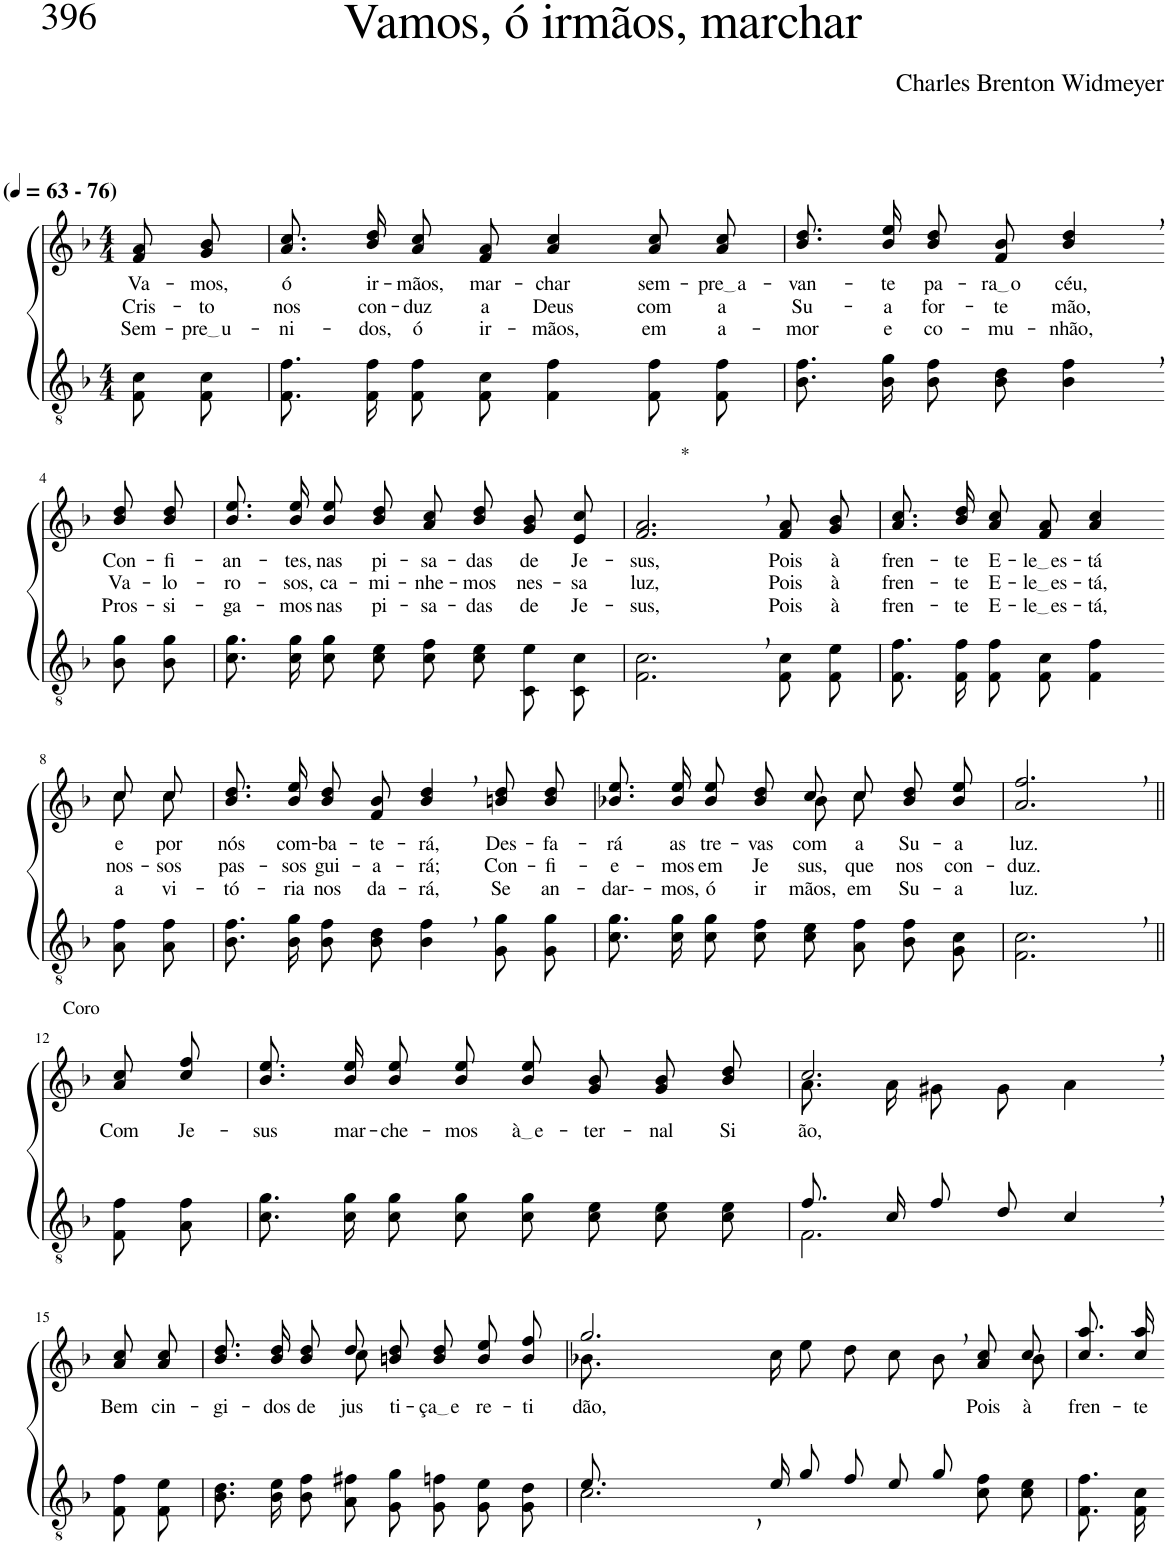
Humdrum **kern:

**kern	**kern	**text	**text	**text
*part2	*part1	*part1	*part1	*part1
*staff2	*staff1	*staff1	*staff1	*staff1
*I"Parte III e IV	*I"Parte I e II	*	*	*
*clefGv2	*clefG2	*	*	*
*Trd4c7	*Trd4c7	*	*	*
*k[b-]	*k[b-]	*	*	*
*M4/4	*M4/4	*	*	*
*MM63	*MM63	*	*	*
=1	=1	=1	=1	=1
!	!LO:TX:a:B:t=(	!	!	!
!	!LO:TX:a:B:t=- 76)	!	!	!
!	!	!LO:LY:b	!LO:LY:b	!LO:LY:b
8F/ 8c/L	8f/ 8a/L	Va-	Cris-	Sem-
!	!	!LO:LY:b	!LO:LY:b	!LO:LY:b
8F/ 8c/J	8g/ 8b-/J	-mos,	-to	pre u
=2	=2	=2	=2	=2
!	!	!LO:LY:b	!LO:LY:b	!LO:LY:b
8.F\ 8.f\L	8.a\ 8.cc\L	ó	nos	-ni-
!	!	!LO:LY:b	!LO:LY:b	!LO:LY:b
16F\ 16f\Jk	16b-\ 16dd\Jk	ir-	con-	-dos,
!	!	!LO:LY:b	!LO:LY:b	!LO:LY:b
8F/ 8f/L	8a/ 8cc/L	-mãos,	-duz	ó
!	!	!LO:LY:b	!LO:LY:b	!LO:LY:b
8F/ 8c/J	8f/ 8a/J	mar-	a	ir-
!	!	!LO:LY:b	!LO:LY:b	!LO:LY:b
4F\ 4f\	4a/ 4cc/	-char	Deus	-mãos,
!	!	!LO:LY:b	!LO:LY:b	!LO:LY:b
8F\ 8f\L	8a\ 8cc\L	sem-	com	em
!	!	!LO:LY:b	!LO:LY:b	!LO:LY:b
8F\ 8f\J	8a\ 8cc\J	pre a	a	a-
=3	=3	=3	=3	=3
!	!	!LO:LY:b	!LO:LY:b	!LO:LY:b
8.B-\ 8.f\L	8.b-\ 8.dd\L	-van-	Su-	-mor
!	!	!LO:LY:b	!LO:LY:b	!LO:LY:b
16B-\ 16g\Jk	16b-\ 16ee\Jk	-te	-a	e
!	!	!LO:LY:b	!LO:LY:b	!LO:LY:b
8B-\ 8f\L	8b-\ 8dd\L	pa-	for-	co-
!	!	!LO:LY:b	!LO:LY:b	!LO:LY:b
8B-\ 8d\J	8f\ 8b-\J	ra o	-te	-mu-
!	!	!LO:LY:b	!LO:LY:b	!LO:LY:b
4B-\, 4f\,	4b-/, 4dd/,	céu,	mão,	-nhão,
!!LO:LB:g=z
=4-	=4-	=4-	=4-	=4-
!	!	!LO:LY:b	!LO:LY:b	!LO:LY:b
8B-\ 8g\L	8b-\ 8dd\L	Con-	Va-	Pros-
!	!	!LO:LY:b	!LO:LY:b	!LO:LY:b
8B-\ 8g\J	8b-\ 8dd\J	-fi-	-lo-	-si-
=5	=5	=5	=5	=5
!	!	!LO:LY:b	!LO:LY:b	!LO:LY:b
8.c\ 8.g\L	8.b-\ 8.ee\L	-an-	-ro-	-ga-
!	!	!LO:LY:b	!LO:LY:b	!LO:LY:b
16c\ 16g\Jk	16b-\ 16ee\Jk	-tes,	-sos,	-mos
!	!	!LO:LY:b	!LO:LY:b	!LO:LY:b
8c\ 8g\L	8b-\ 8ee\L	nas	ca-	nas
!	!	!LO:LY:b	!LO:LY:b	!LO:LY:b
8c\ 8e\J	8b-\ 8dd\J	pi-	-mi-	pi-
!	!	!LO:LY:b	!LO:LY:b	!LO:LY:b
8c\ 8f\L	8a\ 8cc\L	-sa-	-nhe-	-sa-
!	!	!LO:LY:b	!LO:LY:b	!LO:LY:b
8c\ 8e\J	8b-\ 8dd\J	-das	-mos	-das
!	!	!LO:LY:b	!LO:LY:b	!LO:LY:b
8C/ 8e/L	8g/ 8b-/L	de	nes-	de
!	!	!LO:LY:b	!LO:LY:b	!LO:LY:b
8C/ 8c/J	8e/ 8cc/J	Je-	-sa	Je-
=6	=6	=6	=6	=6
!	!LO:TX:a:t=*	!	!	!
!	!	!LO:LY:b	!LO:LY:b	!LO:LY:b
2.F\, 2.c\,	2.f/, 2.a/,	-sus,	luz,	-sus,
!	!	!LO:LY:b	!LO:LY:b	!LO:LY:b
8F\ 8c\L	8f/ 8a/L	Pois	Pois	Pois
!	!	!LO:LY:b	!LO:LY:b	!LO:LY:b
8F\ 8e\J	8g/ 8b-/J	à	à	à
=7	=7	=7	=7	=7
!	!	!LO:LY:b	!LO:LY:b	!LO:LY:b
8.F\ 8.f\L	8.a\ 8.cc\L	fren-	fren-	fren-
!	!	!LO:LY:b	!LO:LY:b	!LO:LY:b
16F\ 16f\Jk	16b-\ 16dd\Jk	-te	-te	-te
!	!	!LO:LY:b	!LO:LY:b	!LO:LY:b
8F/ 8f/L	8a/ 8cc/L	E-	E-	E-
!	!	!LO:LY:b	!LO:LY:b	!LO:LY:b
8F/ 8c/J	8f/ 8a/J	le es	le es	le es
!	!	!LO:LY:b	!LO:LY:b	!LO:LY:b
4F\ 4f\	4a/ 4cc/	-tá	-tá,	-tá,
!!LO:LB:g=z
=8-	=8-	=8-	=8-	=8-
!	!	!LO:LY:b	!LO:LY:b	!LO:LY:b
*	*^	*	*	*
8A\ 8f\L	8cc\L	8cc/L	e	nos-	a
!	!	!	!LO:LY:b	!LO:LY:b	!LO:LY:b
8A\ 8f\J	8cc\J	8cc/J	por	-sos	vi-
=9	=9	=9	=9	=9	=9
!	!	!	!LO:LY:b	!LO:LY:b	!LO:LY:b
*	*v	*v	*	*	*
8.B-\ 8.f\L	8.b-\ 8.dd\L	nós	pas-	-tó-
!	!	!LO:LY:b	!LO:LY:b	!LO:LY:b
16B-\ 16g\Jk	16b-\ 16ee\Jk	com-	-sos	-ria
!	!	!LO:LY:b	!LO:LY:b	!LO:LY:b
8B-\ 8f\L	8b-\ 8dd\L	-ba-	gui-	nos
!	!	!LO:LY:b	!LO:LY:b	!LO:LY:b
8B-\ 8d\J	8f\ 8b-\J	-te-	-a-	da-
!	!	!LO:LY:b	!LO:LY:b	!LO:LY:b
4B-\, 4f\,	4b-/, 4dd/,	-rá,	-rá;	-rá,
!	!	!LO:LY:b	!LO:LY:b	!LO:LY:b
8G\ 8g\L	8bn\ 8dd\L	Des-	Con-	Se
!	!	!LO:LY:b	!LO:LY:b	!LO:LY:b
8G\ 8g\J	8b\ 8dd\J	-fa-	-fi-	an-
=10	=10	=10	=10	=10
!	!	!LO:LY:b	!LO:LY:b	!LO:LY:b
*	*^	*	*	*
8.c\ 8.g\L	8.b-X\ 8.ee\L	2ryy	-rá	-e-	-dar--
!	!	!	!LO:LY:b	!LO:LY:b	!LO:LY:b
16c\ 16g\Jk	16b-\ 16ee\Jk	.	as	-mos	-mos,
!	!	!	!LO:LY:b	!LO:LY:b	!LO:LY:b
8c\ 8g\L	8b-\ 8ee\L	.	tre-	em	ó
!	!	!	!LO:LY:b	!LO:LY:b	!LO:LY:b
8c\ 8f\J	8b-\ 8dd\J	.	-vas	Je-	ir-
!	!	!	!LO:LY:b	!LO:LY:b	!LO:LY:b
8c\ 8e\L	8cc/L	8b-\L	com	-sus,	-mãos,
!	!	!	!LO:LY:b	!LO:LY:b	!LO:LY:b
8A\ 8f\J	8cc/J	8cc\J	a	que	em
!	!	!	!LO:LY:b	!LO:LY:b	!LO:LY:b
8B-\ 8f\L	8b-\ 8dd\L	4ryy	Su-	nos	Su-
!	!	!	!LO:LY:b	!LO:LY:b	!LO:LY:b
8G\ 8c\J	8b-\ 8ee\J	.	-a	con-	-a
*	*v	*v	*	*	*
=11	=11	=11	=11	=11
!	!	!LO:LY:b	!LO:LY:b	!LO:LY:b
2.F\, 2.c\,	2.a/, 2.ff/,	luz.	-duz.	luz.
!!LO:LB:g=z
=12||	=12||	=12||	=12||	=12||
!	!LO:TX:a:t=Coro	!	!	!
!	!	!LO:LY:b	!	!
8F\ 8f\L	8a\ 8cc\L	Com	.	.
!	!	!LO:LY:b	!	!
8A\ 8f\J	8cc\ 8ff\J	Je-	.	.
=13	=13	=13	=13	=13
!	!	!LO:LY:b	!	!
8.c\ 8.g\L	8.b-\ 8.ee\L	-sus	.	.
!	!	!LO:LY:b	!	!
16c\ 16g\Jk	16b-\ 16ee\Jk	mar-	.	.
!	!	!LO:LY:b	!	!
8c\ 8g\L	8b-\ 8ee\L	-che-	.	.
!	!	!LO:LY:b	!	!
8c\ 8g\J	8b-\ 8ee\J	-mos	.	.
!	!	!LO:LY:b	!	!
8c\ 8g\L	8b-\ 8ee\L	à e	.	.
!	!	!LO:LY:b	!	!
8c\ 8e\J	8g\ 8b-\J	-ter-	.	.
!	!	!LO:LY:b	!	!
8c\ 8e\L	8g\ 8b-\L	-nal	.	.
!	!	!LO:LY:b	!	!
8c\ 8e\J	8b-\ 8dd\J	Si-	.	.
=14	=14	=14	=14	=14
*^	*^	*	*	*
!	!	!	!	!LO:LY:b	!	!
8.f/L	2.F\	2.cc,/	8.a\L	-ão,	.	.
16c/Jk	.	.	16a\Jk	.	.	.
8f/L	.	.	8g#X\L	.	.	.
8d/J	.	.	8g#\J	.	.	.
4c,/	.	.	4a\	.	.	.
*v	*v	*	*	*	*	*
!!LO:LB:g=z
=15-	=15-	=15-	=15-	=15-	=15-
!	!	!	!LO:LY:b	!	!
*	*v	*v	*	*	*
8F\ 8f\L	8a\ 8cc\L	Bem	.	.
!	!	!LO:LY:b	!	!
8F\ 8e\J	8a\ 8cc\J	cin-	.	.
=16	=16	=16	=16	=16
!	!	!LO:LY:b	!	!
*	*^	*	*	*
8.B-\ 8.d\L	8.b-\ 8.dd\L	4.ryy	-gi-	.	.
!	!	!	!LO:LY:b	!	!
16B-\ 16e\Jk	16b-\ 16dd\Jk	.	-dos	.	.
!	!	!	!LO:LY:b	!	!
8B-\ 8f\L	8b-\ 8dd\L	.	de	.	.
!	!	!	!LO:LY:b	!	!
8A\ 8f#X\J	8dd\J	8cc\	jus-	.	.
!	!	!	!LO:LY:b	!	!
8G\ 8g\L	8bn\ 8dd\L	2ryy	-ti-	.	.
!	!	!	!LO:LY:b	!	!
8G\ 8fn\J	8b\ 8dd\J	.	ça e	.	.
!	!	!	!LO:LY:b	!	!
8G\ 8e\L	8b\ 8ee\L	.	re-	.	.
!	!	!	!LO:LY:b	!	!
8G\ 8d\J	8b\ 8ff\J	.	-ti-	.	.
=17	=17	=17	=17	=17	=17
*^	*	*	*	*	*
!	!	!	!	!LO:LY:b	!	!
8.e,/L	2.c\	2.gg,/	8.b-X\L	-dão,	.	.
16e/Jk	.	.	16cc\Jk	.	.	.
8g/L	.	.	8ee\L	.	.	.
8f/J	.	.	8dd\J	.	.	.
8e/L	.	.	8cc\L	.	.	.
8g/J	.	.	8b-\J	.	.	.
!	!	!	!	!LO:LY:b	!	!
4ryy	8c\ 8f\L	8a\ 8cc\L	8ryy	Pois	.	.
!	!	!	!	!LO:LY:b	!	!
.	8c\ 8e\J	8cc\J	8b-\J	à	.	.
=18	=18	=18	=18	=18	=18	=18
!	!	!	!	!LO:LY:b	!	!
*v	*v	*	*	*	*	*
*	*v	*v	*	*	*
8.F/ 8.f/L	8.cc\ 8.aa\L	fren-	.	.
!	!	!LO:LY:b	!	!
16F/ 16c/Jk	16cc\ 16aa\Jk	-te	.	.
=-	=-	=-	=-	=-
*-	*-	*-	*-	*-
